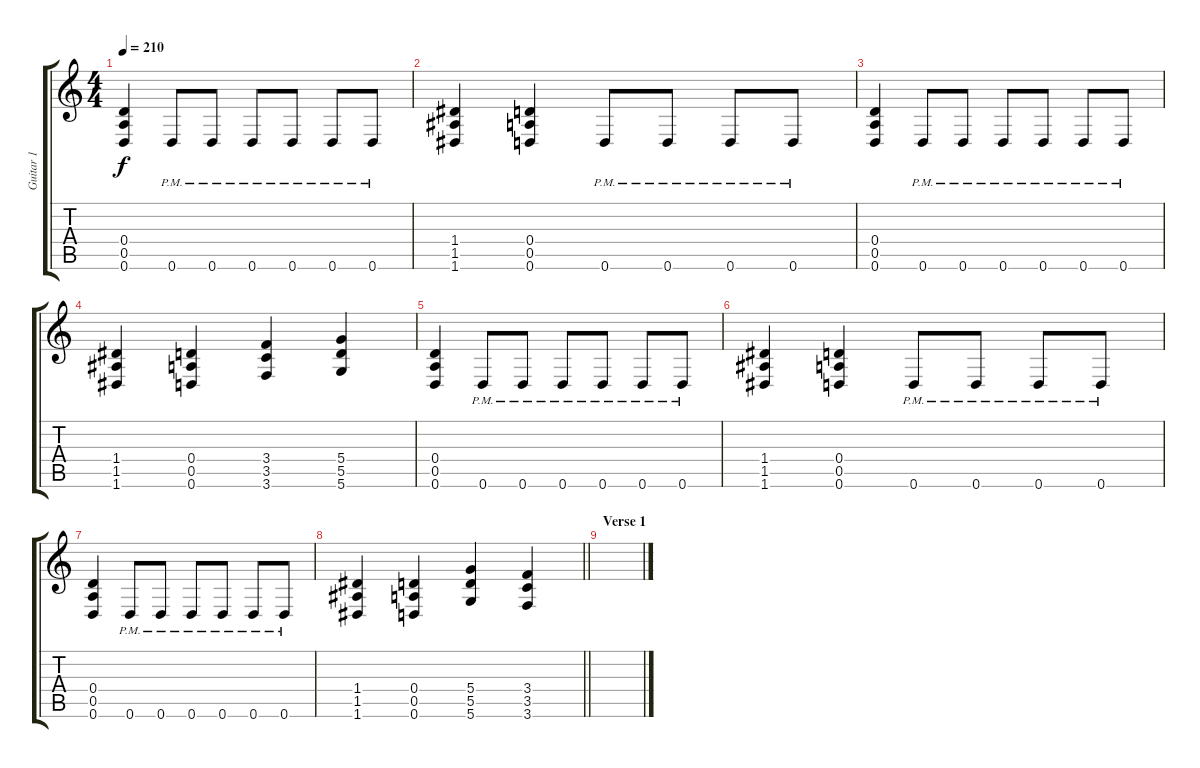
\track ("Guitar 1" "Guitar 1") {instrument distortionguitar}
\staff {score tabs}
\tuning (E4 B3 G3 D3 A2 D2) {hide}
\ts (4 4)
\tempo 210
\clef g2
\ks c
(0.4 0.5 0.6).4{dy f} 0.6{pm}.8 0.6{pm}.8 0.6{pm}.8 0.6{pm}.8 0.6{pm}.8 0.6{pm}.8 |
(1.4 1.5 1.6).4 (0.4 0.5 0.6).4 0.6{pm}.8 0.6{pm}.8 0.6{pm}.8 0.6{pm}.8 |
(0.4 0.5 0.6).4 0.6{pm}.8 0.6{pm}.8 0.6{pm}.8 0.6{pm}.8 0.6{pm}.8 0.6{pm}.8 |
(1.4 1.5 1.6).4 (0.4 0.5 0.6).4 (3.4 3.5 3.6).4 (5.4 5.5 5.6).4 |
(0.4 0.5 0.6).4 0.6{pm}.8 0.6{pm}.8 0.6{pm}.8 0.6{pm}.8 0.6{pm}.8 0.6{pm}.8 |
(1.4 1.5 1.6).4 (0.4 0.5 0.6).4 0.6{pm}.8 0.6{pm}.8 0.6{pm}.8 0.6{pm}.8 |
(0.4 0.5 0.6).4 0.6{pm}.8 0.6{pm}.8 0.6{pm}.8 0.6{pm}.8 0.6{pm}.8 0.6{pm}.8 |
\barLineRight lightlight
(1.4 1.5 1.6).4 (0.4 0.5 0.6).4 (5.4 5.5 5.6).4 (3.4 3.5 3.6).4 |
\section ("" "Verse 1")
